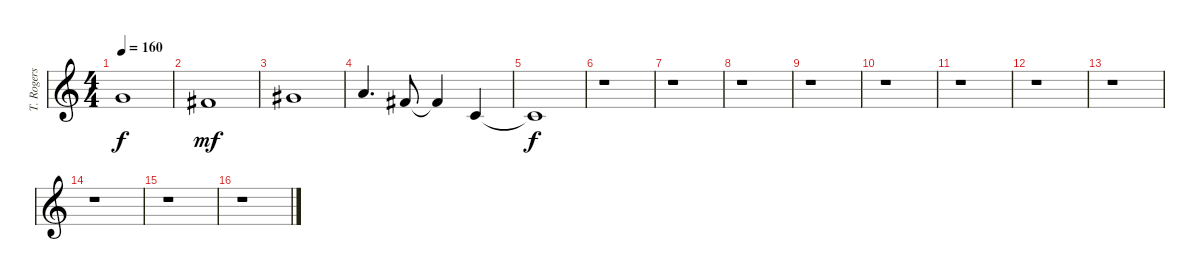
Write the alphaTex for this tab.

\track ("T. Rogers Keys" "T. Rogers ") {instrument acousticgrandpiano}
\staff {score}
\tuning (Db4 Ab3 E3 B2 Gb2 Db2) {hide}
\ts (4 4)
\tempo 160
\clef g2
\ks c
6.1{t}.1{dy f} |
5.1.1{dy mf} |
7.1.1 |
8.1.4{d} 5.1.8 5.1{t}.4 4.2.4 |
4.2{t}.1{dy f} |
r.1 |
r.1 |
r.1 |
r.1 |
r.1 |
r.1 |
r.1 |
r.1 |
r.1 |
r.1 |
r.1
